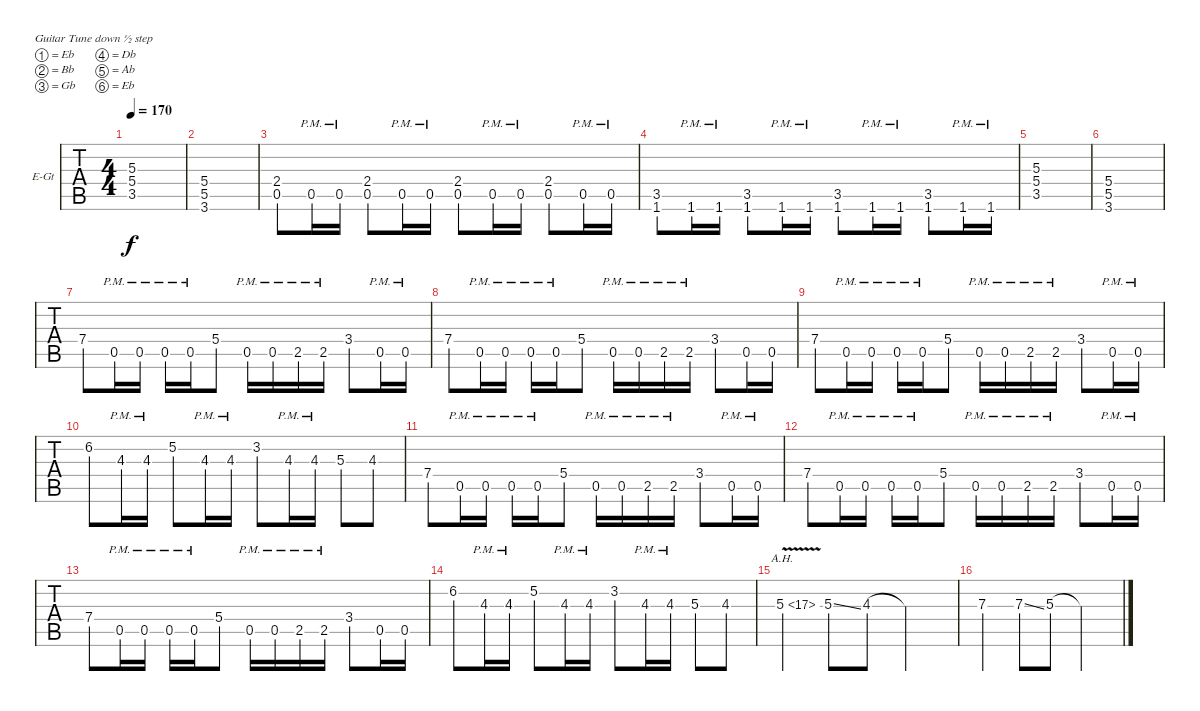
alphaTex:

\bracketExtendMode groupsimilarinstruments
\firstSystemTrackNameOrientation horizontal
\otherSystemsTrackNameOrientation horizontal
\track ("Юрий Мелисов" "E-Gt") {instrument distortionguitar}
\staff {tabs}
\tuning (Eb4 Bb3 Gb3 Db3 Ab2 Eb2)
\ts (4 4)
\tempo 170
\clef g2
\ks c
(5.3 5.4 3.5).1{dy f} |
(5.4 5.5 3.6).1 |
(2.4 0.5).8 0.5{pm}.16 0.5{pm}.16 (2.4 0.5).8 0.5{pm}.16 0.5{pm}.16 (2.4 0.5).8 0.5{pm}.16 0.5{pm}.16 (2.4 0.5).8 0.5{pm}.16 0.5{pm}.16 |
(3.5 1.6).8 1.6{pm}.16 1.6{pm}.16 (3.5 1.6).8 1.6{pm}.16 1.6{pm}.16 (3.5 1.6).8 1.6{pm}.16 1.6{pm}.16 (3.5 1.6).8 1.6{pm}.16 1.6{pm}.16 |
(5.3 5.4 3.5).1 |
(5.4 5.5 3.6).1 |
7.4.8 0.5{pm}.16 0.5{pm}.16 0.5{pm}.16 0.5{pm}.16 5.4.8 0.5{pm}.16 0.5{pm}.16 2.5{pm}.16 2.5{pm}.16 3.4.8 0.5{pm}.16 0.5{pm}.16 |
7.4.8 0.5{pm}.16 0.5{pm}.16 0.5{pm}.16 0.5{pm}.16 5.4.8 0.5{pm}.16 0.5{pm}.16 2.5{pm}.16 2.5{pm}.16 3.4.8 0.5.16 0.5.16 |
7.4.8 0.5{pm}.16 0.5{pm}.16 0.5{pm}.16 0.5{pm}.16 5.4.8 0.5{pm}.16 0.5{pm}.16 2.5{pm}.16 2.5{pm}.16 3.4.8 0.5{pm}.16 0.5{pm}.16 |
6.2.8 4.3{pm}.16 4.3{pm}.16 5.2.8 4.3{pm}.16 4.3{pm}.16 3.2.8 4.3{pm}.16 4.3{pm}.16 5.3.8 4.3.8 |
7.4.8 0.5{pm}.16 0.5{pm}.16 0.5{pm}.16 0.5{pm}.16 5.4.8 0.5{pm}.16 0.5{pm}.16 2.5{pm}.16 2.5{pm}.16 3.4.8 0.5{pm}.16 0.5{pm}.16 |
7.4.8 0.5{pm}.16 0.5{pm}.16 0.5{pm}.16 0.5{pm}.16 5.4.8 0.5{pm}.16 0.5{pm}.16 2.5{pm}.16 2.5{pm}.16 3.4.8 0.5{pm}.16 0.5{pm}.16 |
7.4.8 0.5{pm}.16 0.5{pm}.16 0.5{pm}.16 0.5{pm}.16 5.4.8 0.5{pm}.16 0.5{pm}.16 2.5{pm}.16 2.5{pm}.16 3.4.8 0.5.16 0.5.16 |
6.2.8 4.3{pm}.16 4.3{pm}.16 5.2.8 4.3{pm}.16 4.3{pm}.16 3.2.8 4.3{pm}.16 4.3{pm}.16 5.3.8 4.3.8 |
5.3{ah 12 v}.4 5.3{ss}.8 4.3.8 4.3{t}.2 |
7.3.4 7.3{ss}.8 5.3.8 5.3{t}.2
